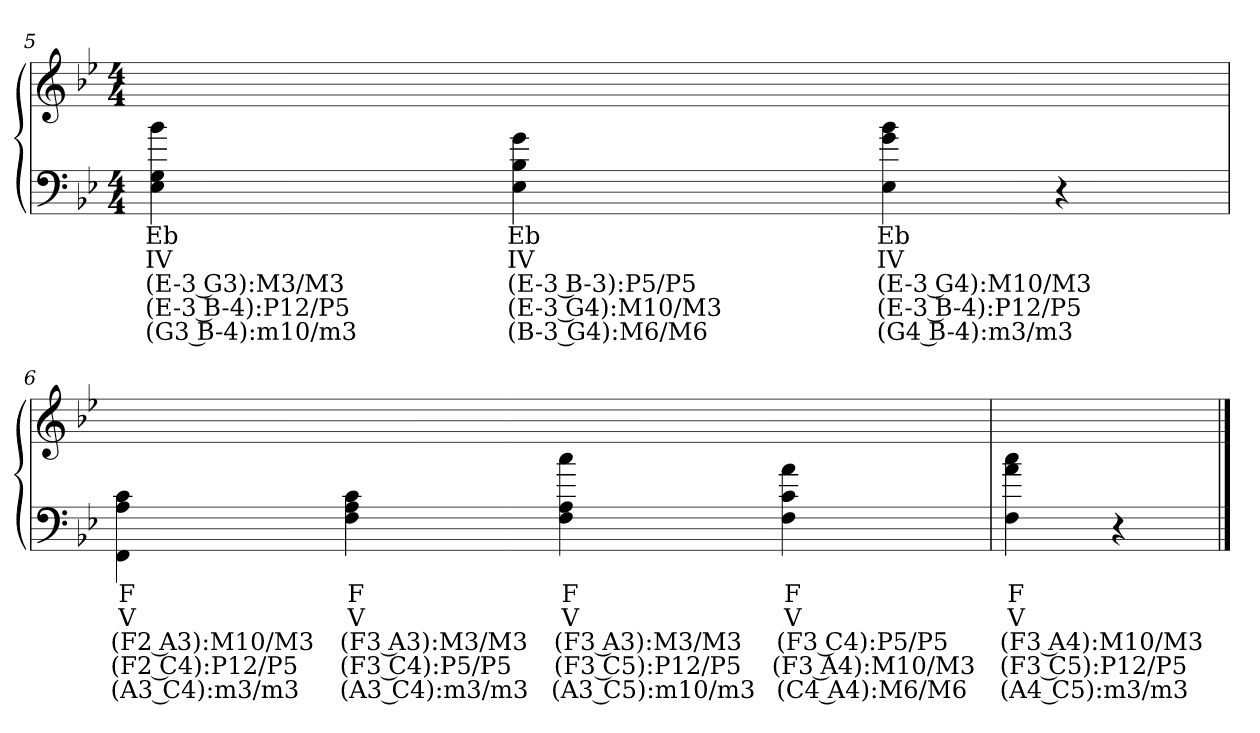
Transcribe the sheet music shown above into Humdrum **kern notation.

**kern	**text	**text	**text	**text	**text	**kern
*part2	*part2	*part2	*part2	*part2	*part2	*part1
*staff2	*staff2	*staff2	*staff2	*staff2	*staff2	*staff1
*clefF4	*	*	*	*	*	*clefG2
*k[b-e-]	*	*	*	*	*	*k[b-e-]
*B-:	*	*	*	*	*	*B-:
*M4/4	*	*	*	*	*	*M4/4
=5	=5	=5	=5	=5	=5	=5
4E- 4G 4b-	Eb	IV	(E-3 G3):M3/M3	(E-3 B-4):P12/P5	(G3 B-4):m10/m3	1ryy
4E- 4B- 4g	Eb	IV	(E-3 B-3):P5/P5	(E-3 G4):M10/M3	(B-3 G4):M6/M6	.
4E- 4g 4b-	Eb	IV	(E-3 G4):M10/M3	(E-3 B-4):P12/P5	(G4 B-4):m3/m3	.
4r	.	.	.	.	.	.
=6	=6	=6	=6	=6	=6	=6
4FF 4A 4c	F	V	(F2 A3):M10/M3	(F2 C4):P12/P5	(A3 C4):m3/m3	1ryy
4F 4A 4c	F	V	(F3 A3):M3/M3	(F3 C4):P5/P5	(A3 C4):m3/m3	.
4F 4A 4cc	F	V	(F3 A3):M3/M3	(F3 C5):P12/P5	(A3 C5):m10/m3	.
4F 4c 4a	F	V	(F3 C4):P5/P5	(F3 A4):M10/M3	(C4 A4):M6/M6	.
=7	=7	=7	=7	=7	=7	=7
4F 4a 4cc	F	V	(F3 A4):M10/M3	(F3 C5):P12/P5	(A4 C5):m3/m3	2ryy
4r	.	.	.	.	.	.
==	==	==	==	==	==	==
*-	*-	*-	*-	*-	*-	*-
